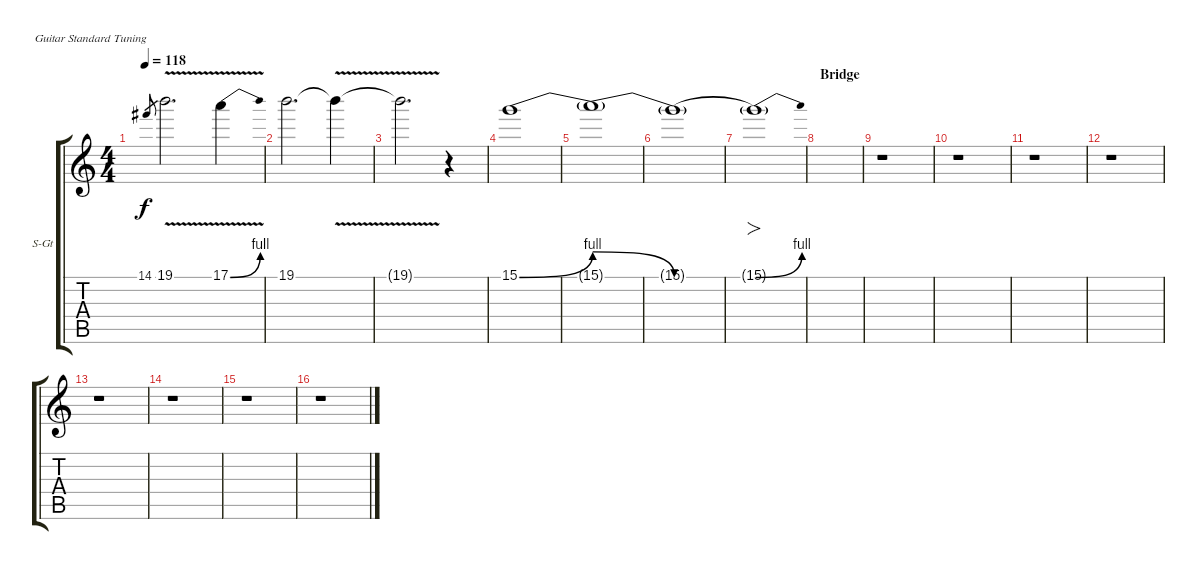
\bracketExtendMode groupsimilarinstruments
\firstSystemTrackNameOrientation horizontal
\otherSystemsTrackNameOrientation horizontal
\track ("Synth" "S-Gt") {instrument lead2sawtooth}
\staff {score tabs}
\tuning (E4 B3 G3 D3 A2 E2)
\displaytranspose 12
\ts (4 4)
\tempo 118
\clef g2
\ks c
14.1.8{gr dy f} 19.1{v}.2{d} 17.1{be (bend 31.799999999999997 0 60 4) v}.4 |
19.1.2{d} 19.1{v t}.4 |
19.1{v t}.2{d} r.4 |
15.1{be (bend 0 0 8.4 4)}.1 |
15.1{be (release 40.8 4 60 0) t}.1 |
15.1{be (hold 0 0 60 0) t}.1 |
15.1{be (bend 0 0 60 4) t}.1{fo} |
\section ("" "Bridge")
|
r.1 |
r.1 |
r.1 |
r.1 |
r.1 |
r.1 |
r.1 |
r.1
